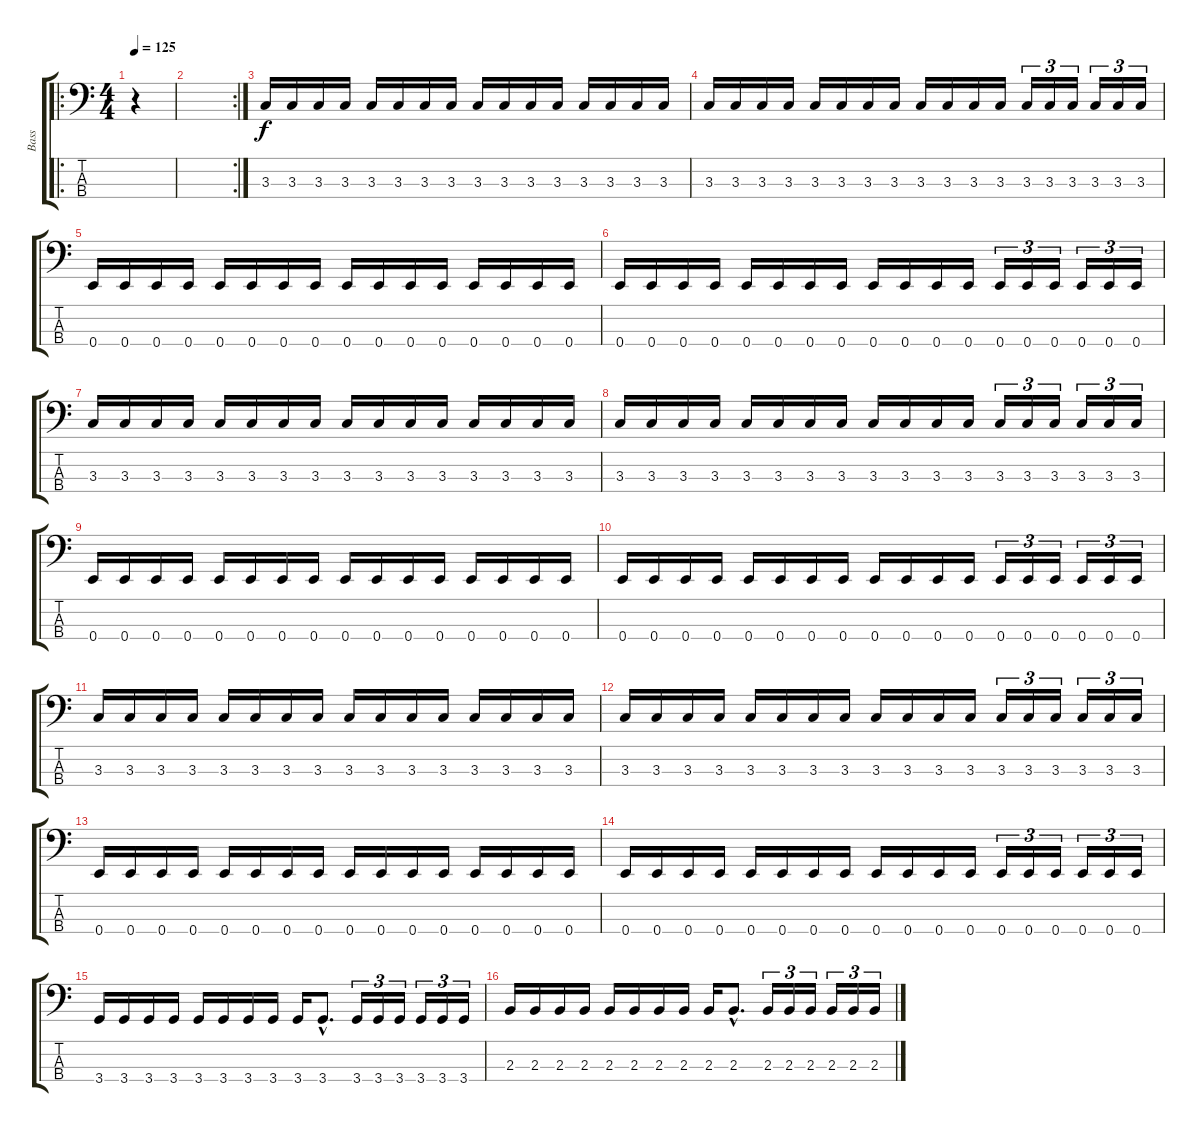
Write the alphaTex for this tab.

\track ("Bass" "Bass") {instrument electricbasspick}
\staff {score tabs}
\tuning (G2 D2 A1 E1) {hide}
\ro
\ts (4 4)
\tempo 125
\clef f4
\ks c
r.4{dy f instrument electricbasspick} |
\rc 2
|
3.3.16 3.3.16 3.3.16 3.3.16 3.3.16 3.3.16 3.3.16 3.3.16 3.3.16 3.3.16 3.3.16 3.3.16 3.3.16 3.3.16 3.3.16 3.3.16 |
3.3.16 3.3.16 3.3.16 3.3.16 3.3.16 3.3.16 3.3.16 3.3.16 3.3.16 3.3.16 3.3.16 3.3.16 3.3.16{tu (3 2)} 3.3.16{tu (3 2)} 3.3.16{tu (3 2)} 3.3.16{tu (3 2)} 3.3.16{tu (3 2)} 3.3.16{tu (3 2)} |
0.4.16 0.4.16 0.4.16 0.4.16 0.4.16 0.4.16 0.4.16 0.4.16 0.4.16 0.4.16 0.4.16 0.4.16 0.4.16 0.4.16 0.4.16 0.4.16 |
0.4.16 0.4.16 0.4.16 0.4.16 0.4.16 0.4.16 0.4.16 0.4.16 0.4.16 0.4.16 0.4.16 0.4.16 0.4.16{tu (3 2)} 0.4.16{tu (3 2)} 0.4.16{tu (3 2)} 0.4.16{tu (3 2)} 0.4.16{tu (3 2)} 0.4.16{tu (3 2)} |
3.3.16 3.3.16 3.3.16 3.3.16 3.3.16 3.3.16 3.3.16 3.3.16 3.3.16 3.3.16 3.3.16 3.3.16 3.3.16 3.3.16 3.3.16 3.3.16 |
3.3.16 3.3.16 3.3.16 3.3.16 3.3.16 3.3.16 3.3.16 3.3.16 3.3.16 3.3.16 3.3.16 3.3.16 3.3.16{tu (3 2)} 3.3.16{tu (3 2)} 3.3.16{tu (3 2)} 3.3.16{tu (3 2)} 3.3.16{tu (3 2)} 3.3.16{tu (3 2)} |
0.4.16 0.4.16 0.4.16 0.4.16 0.4.16 0.4.16 0.4.16 0.4.16 0.4.16 0.4.16 0.4.16 0.4.16 0.4.16 0.4.16 0.4.16 0.4.16 |
0.4.16 0.4.16 0.4.16 0.4.16 0.4.16 0.4.16 0.4.16 0.4.16 0.4.16 0.4.16 0.4.16 0.4.16 0.4.16{tu (3 2)} 0.4.16{tu (3 2)} 0.4.16{tu (3 2)} 0.4.16{tu (3 2)} 0.4.16{tu (3 2)} 0.4.16{tu (3 2)} |
3.3.16 3.3.16 3.3.16 3.3.16 3.3.16 3.3.16 3.3.16 3.3.16 3.3.16 3.3.16 3.3.16 3.3.16 3.3.16 3.3.16 3.3.16 3.3.16 |
3.3.16 3.3.16 3.3.16 3.3.16 3.3.16 3.3.16 3.3.16 3.3.16 3.3.16 3.3.16 3.3.16 3.3.16 3.3.16{tu (3 2)} 3.3.16{tu (3 2)} 3.3.16{tu (3 2)} 3.3.16{tu (3 2)} 3.3.16{tu (3 2)} 3.3.16{tu (3 2)} |
0.4.16 0.4.16 0.4.16 0.4.16 0.4.16 0.4.16 0.4.16 0.4.16 0.4.16 0.4.16 0.4.16 0.4.16 0.4.16 0.4.16 0.4.16 0.4.16 |
0.4.16 0.4.16 0.4.16 0.4.16 0.4.16 0.4.16 0.4.16 0.4.16 0.4.16 0.4.16 0.4.16 0.4.16 0.4.16{tu (3 2)} 0.4.16{tu (3 2)} 0.4.16{tu (3 2)} 0.4.16{tu (3 2)} 0.4.16{tu (3 2)} 0.4.16{tu (3 2)} |
3.4.16 3.4.16 3.4.16 3.4.16 3.4.16 3.4.16 3.4.16 3.4.16 3.4.16 3.4{hac}.8{d} 3.4.16{tu (3 2)} 3.4.16{tu (3 2)} 3.4.16{tu (3 2)} 3.4.16{tu (3 2)} 3.4.16{tu (3 2)} 3.4.16{tu (3 2)} |
2.3.16 2.3.16 2.3.16 2.3.16 2.3.16 2.3.16 2.3.16 2.3.16 2.3.16 2.3{hac}.8{d} 2.3.16{tu (3 2)} 2.3.16{tu (3 2)} 2.3.16{tu (3 2)} 2.3.16{tu (3 2)} 2.3.16{tu (3 2)} 2.3.16{tu (3 2)}
